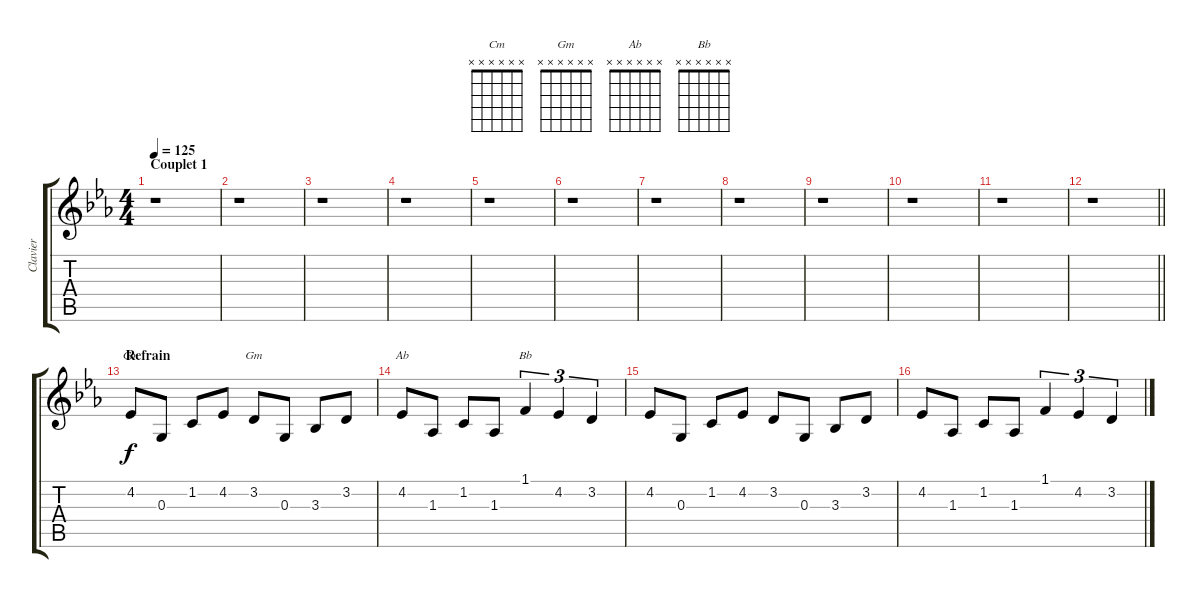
\track ("Clavier" "Clavier") {instrument acousticgrandpiano}
\staff {score tabs}
\tuning (E4 B3 G3 D3 A2 E2) {hide}
\chord ("Cm" x x x x x x)
\chord ("Gm" x x x x x x)
\chord ("Ab" x x x x x x)
\chord ("Bb" x x x x x x)
\ts (4 4)
\section ("" "Couplet 1")
\tempo 125
\clef g2
\ks eb
r.1{dy f instrument acousticgrandpiano} |
r.1 |
r.1 |
r.1 |
r.1 |
r.1 |
r.1 |
r.1 |
r.1 |
r.1 |
r.1 |
\barLineRight lightlight
r.1 |
\section ("" "Refrain")
4.2.8{ch "Cm"} 0.3.8 1.2.8 4.2.8 3.2.8{ch "Gm"} 0.3.8 3.3.8 3.2.8 |
4.2.8{ch "Ab"} 1.3.8 1.2.8 1.3.8 1.1.4{tu (3 2) ch "Bb"} 4.2.4{tu (3 2)} 3.2.4{tu (3 2)} |
4.2.8 0.3.8 1.2.8 4.2.8 3.2.8 0.3.8 3.3.8 3.2.8 |
4.2.8 1.3.8 1.2.8 1.3.8 1.1.4{tu (3 2)} 4.2.4{tu (3 2)} 3.2.4{tu (3 2)}
